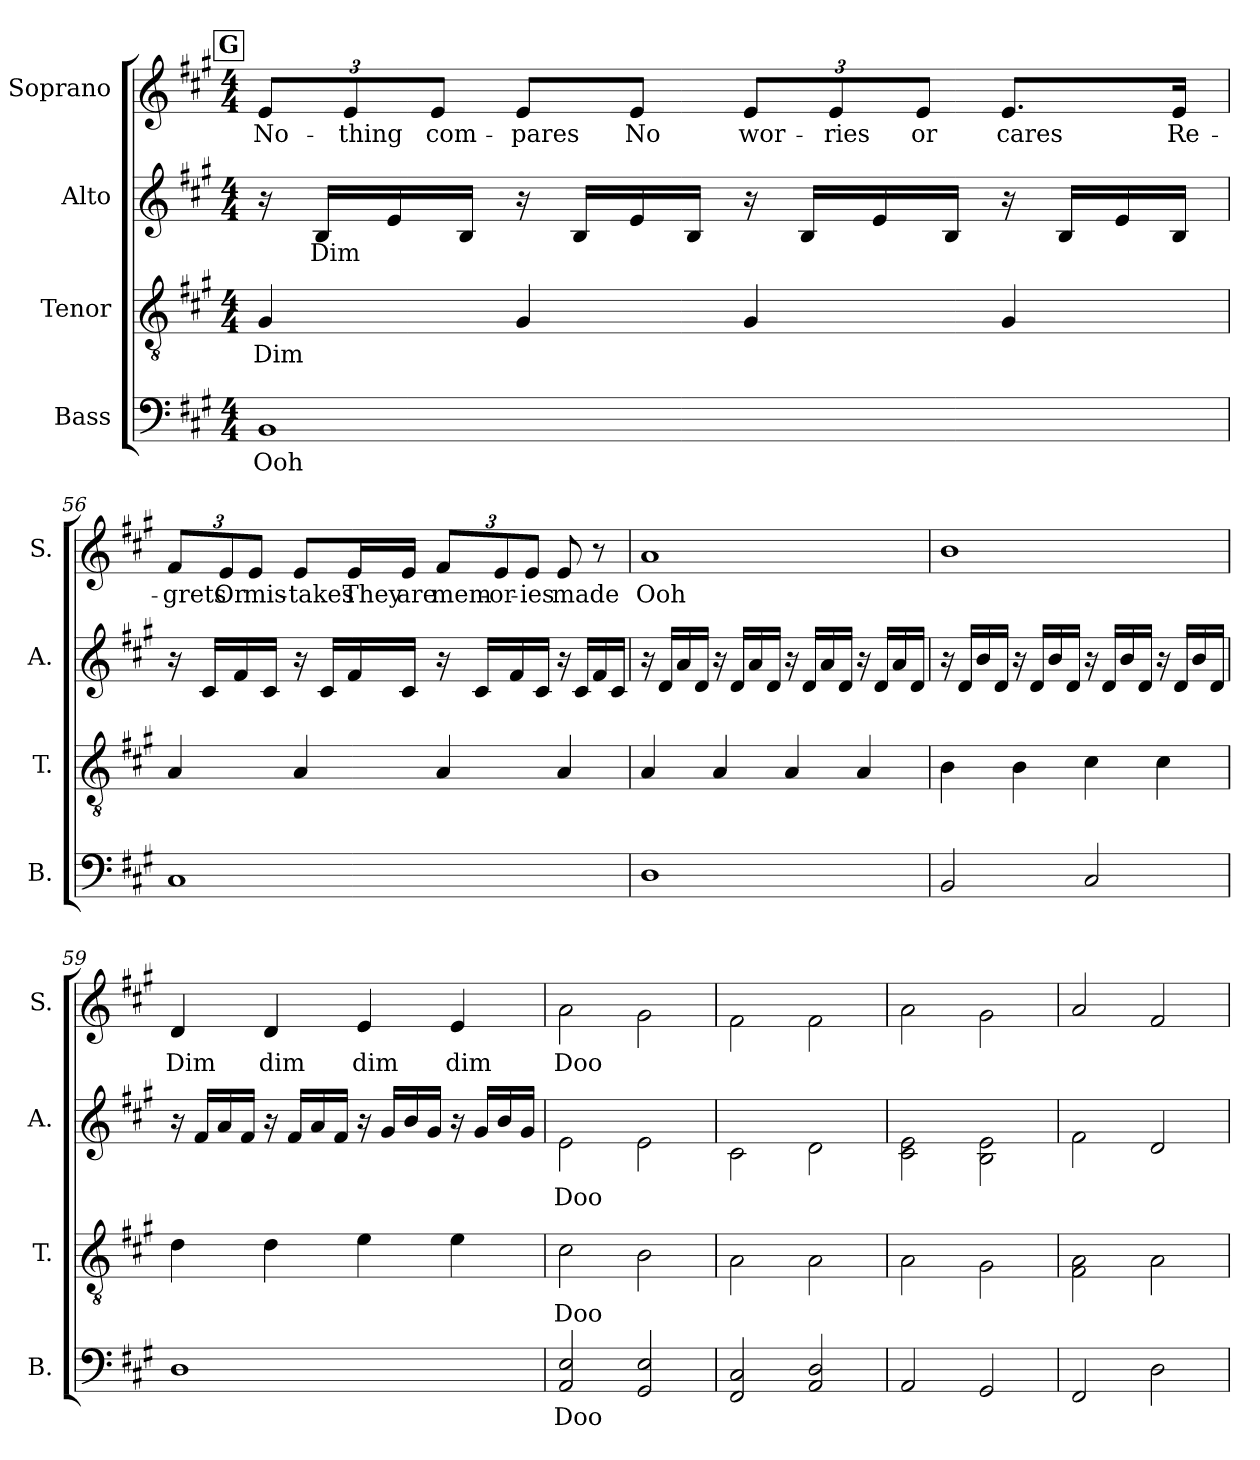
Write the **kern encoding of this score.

**kern	**text	**kern	**text	**kern	**text	**kern	**text
*part4	*part4	*part3	*part3	*part2	*part2	*part1	*part1
*staff4	*staff4	*staff3	*staff3	*staff2	*staff2	*staff1	*staff1
*I"Bass	*	*I"Tenor	*	*I"Alto	*	*I"Soprano	*
*I'B.	*	*I'T.	*	*I'A.	*	*I'S.	*
*clefF4	*	*clefGv2	*	*clefG2	*	*clefG2	*
*k[f#c#g#]	*	*k[f#c#g#]	*	*k[f#c#g#]	*	*k[f#c#g#]	*
*M4/4	*	*M4/4	*	*M4/4	*	*M4/4	*
!!LO:REH:place=s1:a:B:fs=14:t=G
=55	=55	=55	=55	=55	=55	=55	=55
!	!LO:LY:b	!	!LO:LY:b	!	!	!	!
*	*	*	*	*	*	*Xbrackettup	*
!	!	!	!	!	!	!	!LO:LY:b
1BB	Ooh	4G#/	Dim	16r	.	12e/L	No-
!	!	!	!	!	!LO:LY:b	!	!
.	.	.	.	16B/LL	Dim	.	.
!	!	!	!	!	!	!	!LO:LY:b
.	.	.	.	.	.	12e/	-thing
.	.	.	.	16e/	.	.	.
!	!	!	!	!	!	!	!LO:LY:b
.	.	.	.	.	.	12e/J	com-
.	.	.	.	16B/JJ	.	.	.
!	!	!	!	!	!	!	!LO:LY:b
.	.	4G#/	.	16r	.	8e/L	-pares
.	.	.	.	16B/LL	.	.	.
!	!	!	!	!	!	!	!LO:LY:b
.	.	.	.	16e/	.	8e/J	No
.	.	.	.	16B/JJ	.	.	.
!	!	!	!	!	!	!	!LO:LY:b
.	.	4G#/	.	16r	.	12e/L	wor-
.	.	.	.	16B/LL	.	.	.
!	!	!	!	!	!	!	!LO:LY:b
.	.	.	.	.	.	12e/	-ries
.	.	.	.	16e/	.	.	.
!	!	!	!	!	!	!	!LO:LY:b
.	.	.	.	.	.	12e/J	or
.	.	.	.	16B/JJ	.	.	.
!	!	!	!	!	!	!	!LO:LY:b
.	.	4G#/	.	16r	.	8.e/L	cares
.	.	.	.	16B/LL	.	.	.
.	.	.	.	16e/	.	.	.
!	!	!	!	!	!	!	!LO:LY:b
.	.	.	.	16B/JJ	.	16e/Jk	Re-
!!LO:LB:g=z
=56	=56	=56	=56	=56	=56	=56	=56
!	!	!	!	!	!	!	!LO:LY:b
1C#	.	4A/	.	16r	.	12f#/L	-grets
.	.	.	.	16c#/LL	.	.	.
!	!	!	!	!	!	!	!LO:LY:b
.	.	.	.	.	.	12e/	Or
.	.	.	.	16f#/	.	.	.
!	!	!	!	!	!	!	!LO:LY:b
.	.	.	.	.	.	12e/J	mis-
.	.	.	.	16c#/JJ	.	.	.
!	!	!	!	!	!	!	!LO:LY:b
.	.	4A/	.	16r	.	8e/L	-takes
.	.	.	.	16c#/LL	.	.	.
!	!	!	!	!	!	!	!LO:LY:b
.	.	.	.	16f#/	.	16e/L	They
!	!	!	!	!	!	!	!LO:LY:b
.	.	.	.	16c#/JJ	.	16e/JJ	are
!	!	!	!	!	!	!	!LO:LY:b
.	.	4A/	.	16r	.	12f#/L	mem-
.	.	.	.	16c#/LL	.	.	.
!	!	!	!	!	!	!	!LO:LY:b
.	.	.	.	.	.	12e/	-or-
.	.	.	.	16f#/	.	.	.
!	!	!	!	!	!	!	!LO:LY:b
.	.	.	.	.	.	12e/J	-ies
.	.	.	.	16c#/JJ	.	.	.
!	!	!	!	!	!	!	!LO:LY:b
.	.	4A/	.	16r	.	8e/	made
.	.	.	.	16c#/LL	.	.	.
.	.	.	.	16f#/	.	8r	.
.	.	.	.	16c#/JJ	.	.	.
=57	=57	=57	=57	=57	=57	=57	=57
!	!	!	!	!	!	!	!LO:LY:b
1D	.	4A/	.	16r	.	1a	Ooh
.	.	.	.	16d/LL	.	.	.
.	.	.	.	16a/	.	.	.
.	.	.	.	16d/JJ	.	.	.
.	.	4A/	.	16r	.	.	.
.	.	.	.	16d/LL	.	.	.
.	.	.	.	16a/	.	.	.
.	.	.	.	16d/JJ	.	.	.
.	.	4A/	.	16r	.	.	.
.	.	.	.	16d/LL	.	.	.
.	.	.	.	16a/	.	.	.
.	.	.	.	16d/JJ	.	.	.
.	.	4A/	.	16r	.	.	.
.	.	.	.	16d/LL	.	.	.
.	.	.	.	16a/	.	.	.
.	.	.	.	16d/JJ	.	.	.
!!LO:LB:g=z
=58	=58	=58	=58	=58	=58	=58	=58
2BB/	.	4B\	.	16r	.	1b	.
.	.	.	.	16d/LL	.	.	.
.	.	.	.	16b/	.	.	.
.	.	.	.	16d/JJ	.	.	.
.	.	4B\	.	16r	.	.	.
.	.	.	.	16d/LL	.	.	.
.	.	.	.	16b/	.	.	.
.	.	.	.	16d/JJ	.	.	.
2C#/	.	4c#\	.	16r	.	.	.
.	.	.	.	16d/LL	.	.	.
.	.	.	.	16b/	.	.	.
.	.	.	.	16d/JJ	.	.	.
.	.	4c#\	.	16r	.	.	.
.	.	.	.	16d/LL	.	.	.
.	.	.	.	16b/	.	.	.
.	.	.	.	16d/JJ	.	.	.
=59	=59	=59	=59	=59	=59	=59	=59
!	!	!	!	!	!	!	!LO:LY:b
1D	.	4d\	.	16r	.	4d/	Dim
.	.	.	.	16f#/LL	.	.	.
.	.	.	.	16a/	.	.	.
.	.	.	.	16f#/JJ	.	.	.
!	!	!	!	!	!	!	!LO:LY:b
.	.	4d\	.	16r	.	4d/	dim
.	.	.	.	16f#/LL	.	.	.
.	.	.	.	16a/	.	.	.
.	.	.	.	16f#/JJ	.	.	.
!	!	!	!	!	!	!	!LO:LY:b
.	.	4e\	.	16r	.	4e/	dim
.	.	.	.	16g#/LL	.	.	.
.	.	.	.	16b/	.	.	.
.	.	.	.	16g#/JJ	.	.	.
!	!	!	!	!	!	!	!LO:LY:b
.	.	4e\	.	16r	.	4e/	dim
.	.	.	.	16g#/LL	.	.	.
.	.	.	.	16b/	.	.	.
.	.	.	.	16g#/JJ	.	.	.
=60	=60	=60	=60	=60	=60	=60	=60
!	!LO:LY:b	!	!LO:LY:b	!	!LO:LY:b	!	!LO:LY:b
2AA/ 2E/	Doo	2c#\	Doo	2e\	Doo	2a\	Doo
2GG#/ 2E/	.	2B\	.	2e\	.	2g#\	.
=61	=61	=61	=61	=61	=61	=61	=61
2FF#/ 2C#/	.	2A\	.	2c#\	.	2f#\	.
2AA/ 2D/	.	2A\	.	2d\	.	2f#\	.
=62	=62	=62	=62	=62	=62	=62	=62
2AA/	.	2A\	.	2c#\ 2e\	.	2a\	.
2GG#/	.	2G#\	.	2B\ 2e\	.	2g#\	.
=63	=63	=63	=63	=63	=63	=63	=63
2FF#/	.	2F#\ 2A\	.	2f#\	.	2a/	.
2D\	.	2A\	.	2d/	.	2f#/	.
=	=	=	=	=	=	=	=
*-	*-	*-	*-	*-	*-	*-	*-
